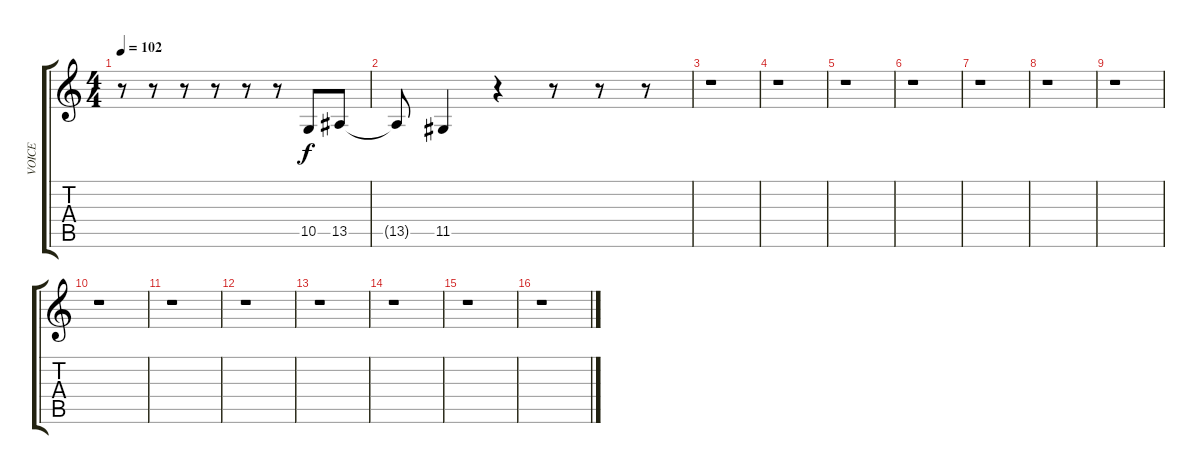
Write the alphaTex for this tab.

\track ("VOICE" "VOICE") {instrument viola}
\staff {score tabs}
\tuning (E4 B3 G3 D3 A2 E2) {hide}
\ts (4 4)
\tempo 102
\clef g2
\ks c
r.8{dy f} r.8 r.8 r.8 r.8 r.8 10.5.8 13.5.8 |
13.5{t}.8 11.5.4 r.4 r.8 r.8 r.8 |
r.1 |
r.1 |
r.1 |
r.1 |
r.1 |
r.1 |
r.1 |
r.1 |
r.1 |
r.1 |
r.1 |
r.1 |
r.1 |
r.1
